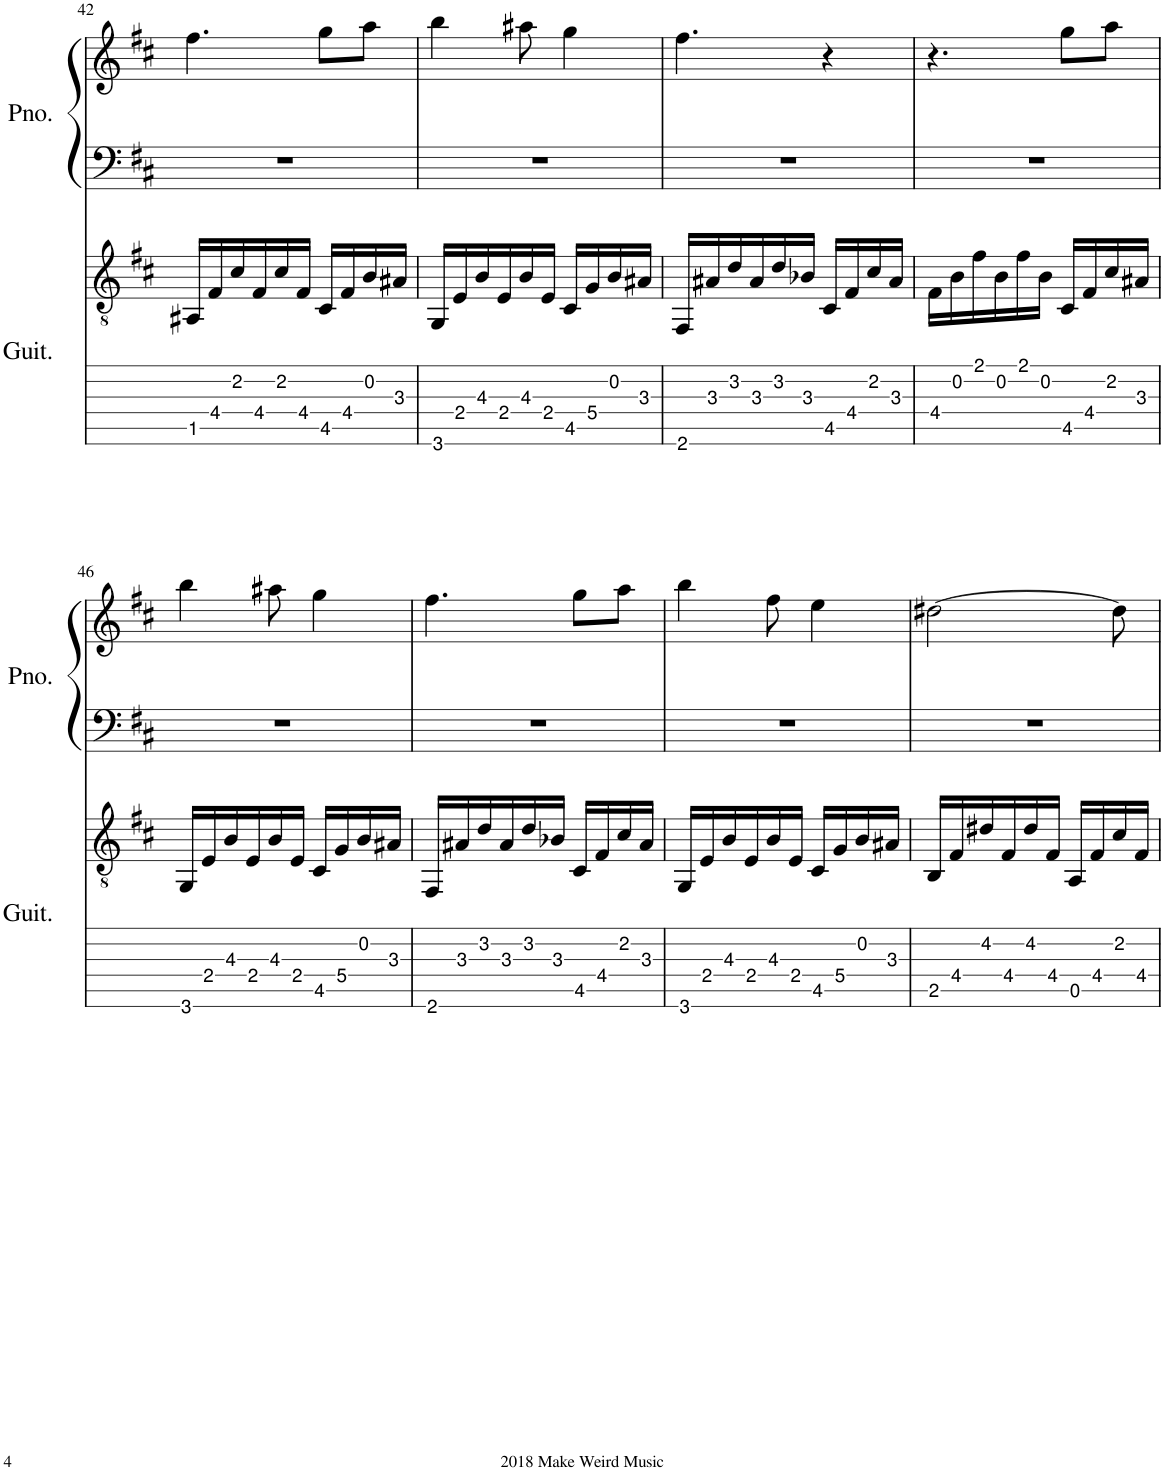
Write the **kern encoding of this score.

**kern	**kern	**kern	**kern
*part2	*part2	*part1	*part1
*staff4	*staff3	*staff2	*staff1
*I"Classical Guitar	*	*I"Piano	*
*I'Guit.	*	*I'Pno.	*
!!LO:PB:g=z
*	*clefGv2	*clefF4	*clefG2
*k[f#c#]	*k[f#c#]	*k[f#c#]	*k[f#c#]
*M5/8	*M5/8	*M5/8	*M5/8
=42	=42	=42	=42
16AA#XLL	16AA#X/LL	8%5r	4.ff#\
16F#	16F#/	.	.
16c#	16c#/	.	.
16F#JJ	16F#/	.	.
16c#LL	16c#/	.	.
16F#	16F#/JJ	.	.
16C#	16C#/LL	.	8gg\L
16F#	16F#/	.	.
16B	16B/	.	8aa\J
16A#XJJ	16A#X/JJ	.	.
=43	=43	=43	=43
16GGLL	16GG/LL	8%5r	4bb\
16E	16E/	.	.
16B	16B/	.	.
16EJJ	16E/	.	.
16BLL	16B/	.	8aa#X\
16E	16E/JJ	.	.
16C#	16C#/LL	.	4gg\
16G	16G/	.	.
16B	16B/	.	.
16A#XJJ	16A#X/JJ	.	.
=44	=44	=44	=44
16FF#LL	16FF#/LL	8%5r	4.ff#\
16A#X	16A#X/	.	.
16d	16d/	.	.
16A#JJ	16A#/	.	.
16dLL	16d/	.	.
16B-X	16B-X/JJ	.	.
16C#	16C#/LL	.	4r
16F#	16F#/	.	.
16c#	16c#/	.	.
16A#JJ	16A#/JJ	.	.
=45	=45	=45	=45
16F#LL	16F#\LL	8%5r	4.r
16B	16B\	.	.
16f#	16f#\	.	.
16BJJ	16B\	.	.
16f#LL	16f#\	.	.
16B	16B\JJ	.	.
16C#	16C#/LL	.	8gg\L
16F#	16F#/	.	.
16c#	16c#/	.	8aa\J
16A#JJ	16A#X/JJ	.	.
!!LO:LB:g=z
=46	=46	=46	=46
16GGLL	16GG/LL	8%5r	4bb\
16E	16E/	.	.
16B	16B/	.	.
16EJJ	16E/	.	.
16BLL	16B/	.	8aa#X\
16E	16E/JJ	.	.
16C#	16C#/LL	.	4gg\
16G	16G/	.	.
16B	16B/	.	.
16A#XJJ	16A#X/JJ	.	.
=47	=47	=47	=47
16FF#LL	16FF#/LL	8%5r	4.ff#\
16A#X	16A#X/	.	.
16d	16d/	.	.
16A#JJ	16A#/	.	.
16dLL	16d/	.	.
16B-X	16B-X/JJ	.	.
16C#	16C#/LL	.	8gg\L
16F#	16F#/	.	.
16c#	16c#/	.	8aa\J
16A#JJ	16A#/JJ	.	.
=48	=48	=48	=48
16GGLL	16GG/LL	8%5r	4bb\
16E	16E/	.	.
16B	16B/	.	.
16EJJ	16E/	.	.
16BLL	16B/	.	8ff#\
16E	16E/JJ	.	.
16C#	16C#/LL	.	4ee\
16G	16G/	.	.
16B	16B/	.	.
16A#XJJ	16A#X/JJ	.	.
=49	=49	=49	=49
16BBLL	16BB/LL	8%5r	[2dd#X\
16F#	16F#/	.	.
16d#	16d#X/	.	.
16F#JJ	16F#/	.	.
16d#LL	16d#/	.	.
16F#	16F#/JJ	.	.
16AA	16AA/LL	.	.
16F#	16F#/	.	.
16c#	16c#/	.	8dd#\]
16F#JJ	16F#/JJ	.	.
=	=	=	=
*-	*-	*-	*-
